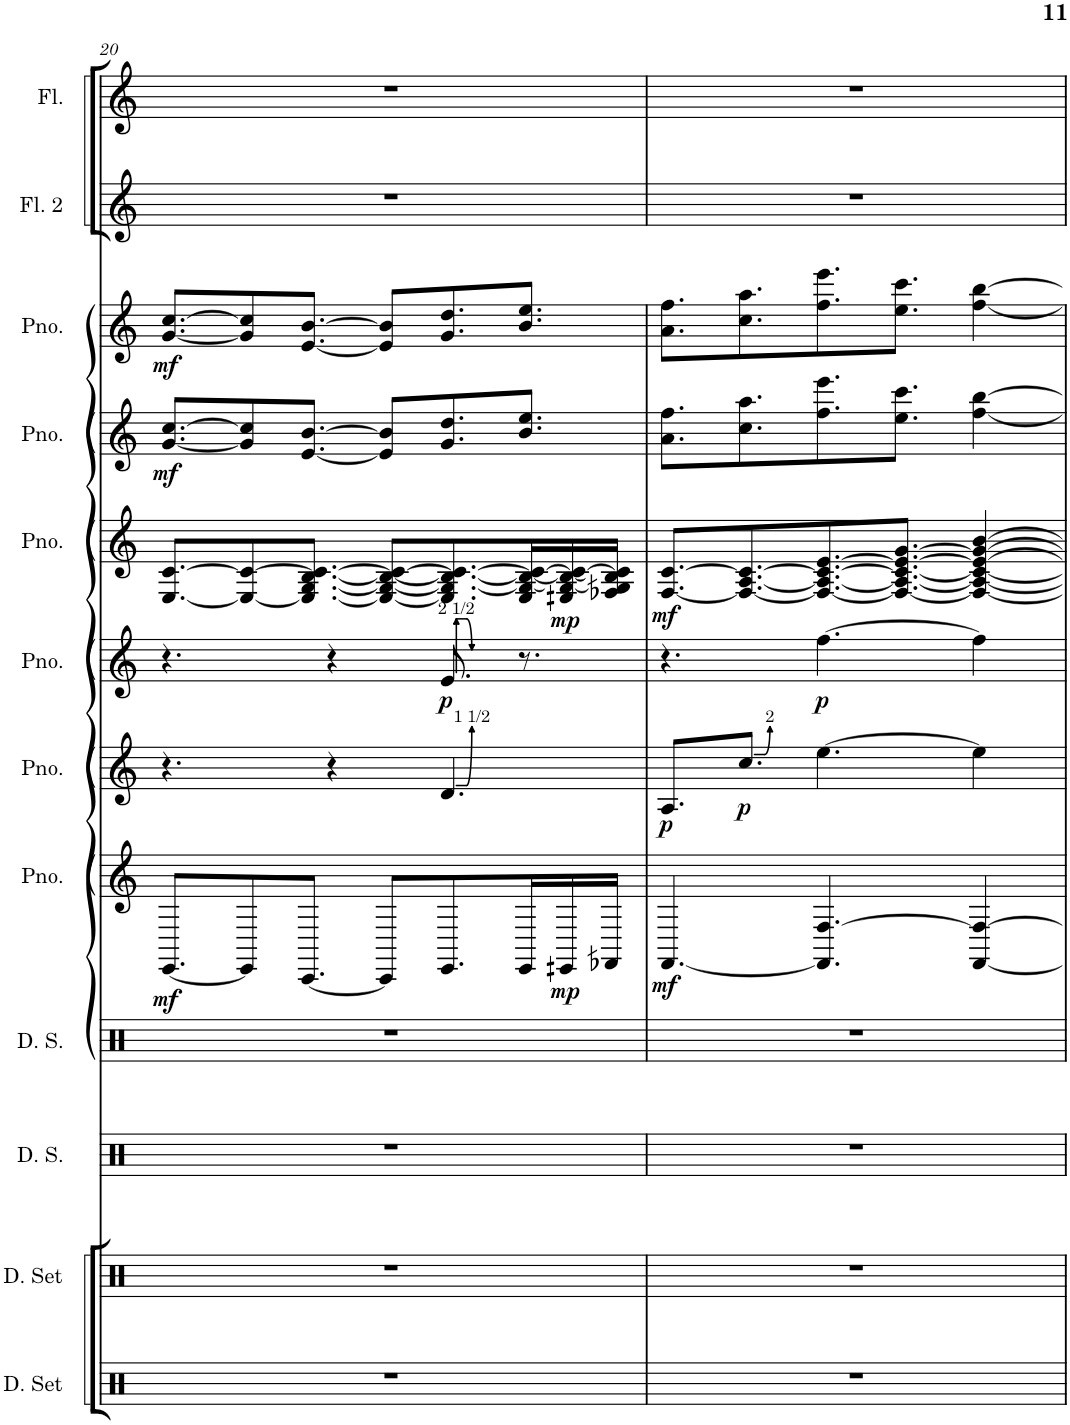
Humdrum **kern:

**kern	**kern	**kern	**kern	**kern	**dynam	**kern	**dynam	**kern	**dynam	**kern	**dynam	**kern	**dynam	**kern	**dynam	**kern	**kern
*part12	*part11	*part10	*part9	*part8	*part8	*part7	*part7	*part6	*part6	*part5	*part5	*part4	*part4	*part3	*part3	*part2	*part1
*staff12	*staff11	*staff10	*staff9	*staff8	*staff8	*staff7	*staff7	*staff6	*staff6	*staff5	*staff5	*staff4	*staff4	*staff3	*staff3	*staff2	*staff1
*I"Drumset	*I"Drumset	*I"MDL Drum Set	*I"MDL Drum Set	*I"Piano	*	*I"Piano	*	*I"Piano	*	*I"Piano	*	*I"Piano	*	*I"Piano	*	*I"Flute 2	*I"Flute
*I'D. Set	*I'D. Set	*I'D. S.	*I'D. S.	*I'Pno.	*	*I'Pno.	*	*I'Pno.	*	*I'Pno.	*	*I'Pno.	*	*I'Pno.	*	*I'Fl. 2	*I'Fl.
!!LO:PB:g=z
*clefX	*clefX	*clefX	*clefX	*clefG2	*	*clefG2	*	*clefG2	*	*clefG2	*	*clefG2	*	*clefG2	*	*clefG2	*clefG2
*	*	*	*	*Trd-3c-5	*	*Trd-3c-5	*	*Trd-3c-5	*	*Trd-3c-5	*	*Trd-3c-5	*	*Trd-3c-5	*	*Trd-3c-5	*Trd-3c-5
*k[]	*k[]	*k[]	*k[]	*k[]	*	*k[]	*	*k[]	*	*k[]	*	*k[]	*	*k[]	*	*k[]	*k[]
*M4/4	*M4/4	*M4/4	*M4/4	*M4/4	*	*M4/4	*	*M4/4	*	*M4/4	*	*M4/4	*	*M4/4	*	*M4/4	*M4/4
=20	=20	=20	=20	=20	=20	=20	=20	=20	=20	=20	=20	=20	=20	=20	=20	=20	=20
!	!	!	!	!	!LO:DY:b	!	!	!	!	!	!	!	!LO:DY:b	!	!LO:DY:b	!	!
1r	1r	1r	1r	[8.EE/L	mf	4.r	.	4.r	.	[8.E/ [8.c/L	.	[8.g/ [8.cc/L	mf	[8.g/ [8.cc/L	mf	1r	1r
.	.	.	.	8EE/]	.	.	.	.	.	8E/_ 8c/_	.	8g/] 8cc/]	.	8g/] 8cc/]	.	.	.
.	.	.	.	[8.CC/J	.	.	.	.	.	8.E/_ [8.G/ [8.B/ 8.c/_J	.	[8.e/ [8.b/J	.	[8.e/ [8.b/J	.	.	.
.	.	.	.	.	.	4r	.	4r	.	.	.	.	.	.	.	.	.
.	.	.	.	8CC/L]	.	.	.	.	.	8E/_ 8G/_ 8B/_ 8c/_L	.	8e/] 8b/]L	.	8e/] 8b/]L	.	.	.
!	!	!	!	!	!	!	!	!	!LO:DY:b	!	!	!	!	!	!	!	!
.	.	.	.	8.EE/	.	4.d/	.	8.e/	p	8.E/] 8.G/_ 8.B/_ 8.c/_	.	8.g/ 8.dd/	.	8.g/ 8.dd/	.	.	.
.	.	.	.	16EE/L	.	.	.	8.r	.	16E/ 16G/_ 16B/_ 16c/_L	.	8.b/ 8.ee/J	.	8.b/ 8.ee/J	.	.	.
!	!	!	!	!	!LO:DY:b	!	!	!	!	!	!LO:DY:b	!	!	!	!	!	!
.	.	.	.	16EEn/	mp	.	.	.	.	16En/ 16G/_ 16B/_ 16c/_	mp	.	.	.	.	.	.
.	.	.	.	16FFn/JJ	.	.	.	.	.	16Fn/ 16G/] 16B/] 16c/]JJ	.	.	.	.	.	.	.
=21	=21	=21	=21	=21	=21	=21	=21	=21	=21	=21	=21	=21	=21	=21	=21	=21	=21
!	!	!	!	!	!LO:DY:b	!	!LO:DY:b	!	!	!	!LO:DY:b	!	!	!	!	!	!
1r	1r	1r	1r	[4.FF/	mf	8.A/L	p	4.r	.	[8.F/ [8.c/L	mf	8.a\ 8.ff\L	.	8.a\ 8.ff\L	.	1r	1r
!	!	!	!	!	!	!	!LO:DY:b	!	!	!	!	!	!	!	!	!	!
.	.	.	.	.	.	8.cc/J	p	.	.	8.F/_ [8.A/ 8.c/_	.	8.cc\ 8.aa\	.	8.cc\ 8.aa\	.	.	.
!	!	!	!	!	!	!	!	!	!LO:DY:b	!	!	!	!	!	!	!	!
.	.	.	.	4.FF/] [4.F/	.	[4.ee\	.	[4.ff\	p	8.F/_ 8.A/_ 8.c/_ [8.e/	.	8.ff\ 8.eee\	.	8.ff\ 8.eee\	.	.	.
.	.	.	.	.	.	.	.	.	.	8.F/_ 8.A/_ 8.c/_ 8.e/_ [8.g/J	.	8.ee\ 8.ccc\J	.	8.ee\ 8.ccc\J	.	.	.
.	.	.	.	[4FF/ 4F/_	.	4ee\]	.	4ff\]	.	4F/_ 4A/_ 4c/_ 4e/_ 4g/_ [4b/	.	[4ff\ [4bb\	.	[4ff\ [4bb\	.	.	.
=	=	=	=	=	=	=	=	=	=	=	=	=	=	=	=	=	=
*-	*-	*-	*-	*-	*-	*-	*-	*-	*-	*-	*-	*-	*-	*-	*-	*-	*-
